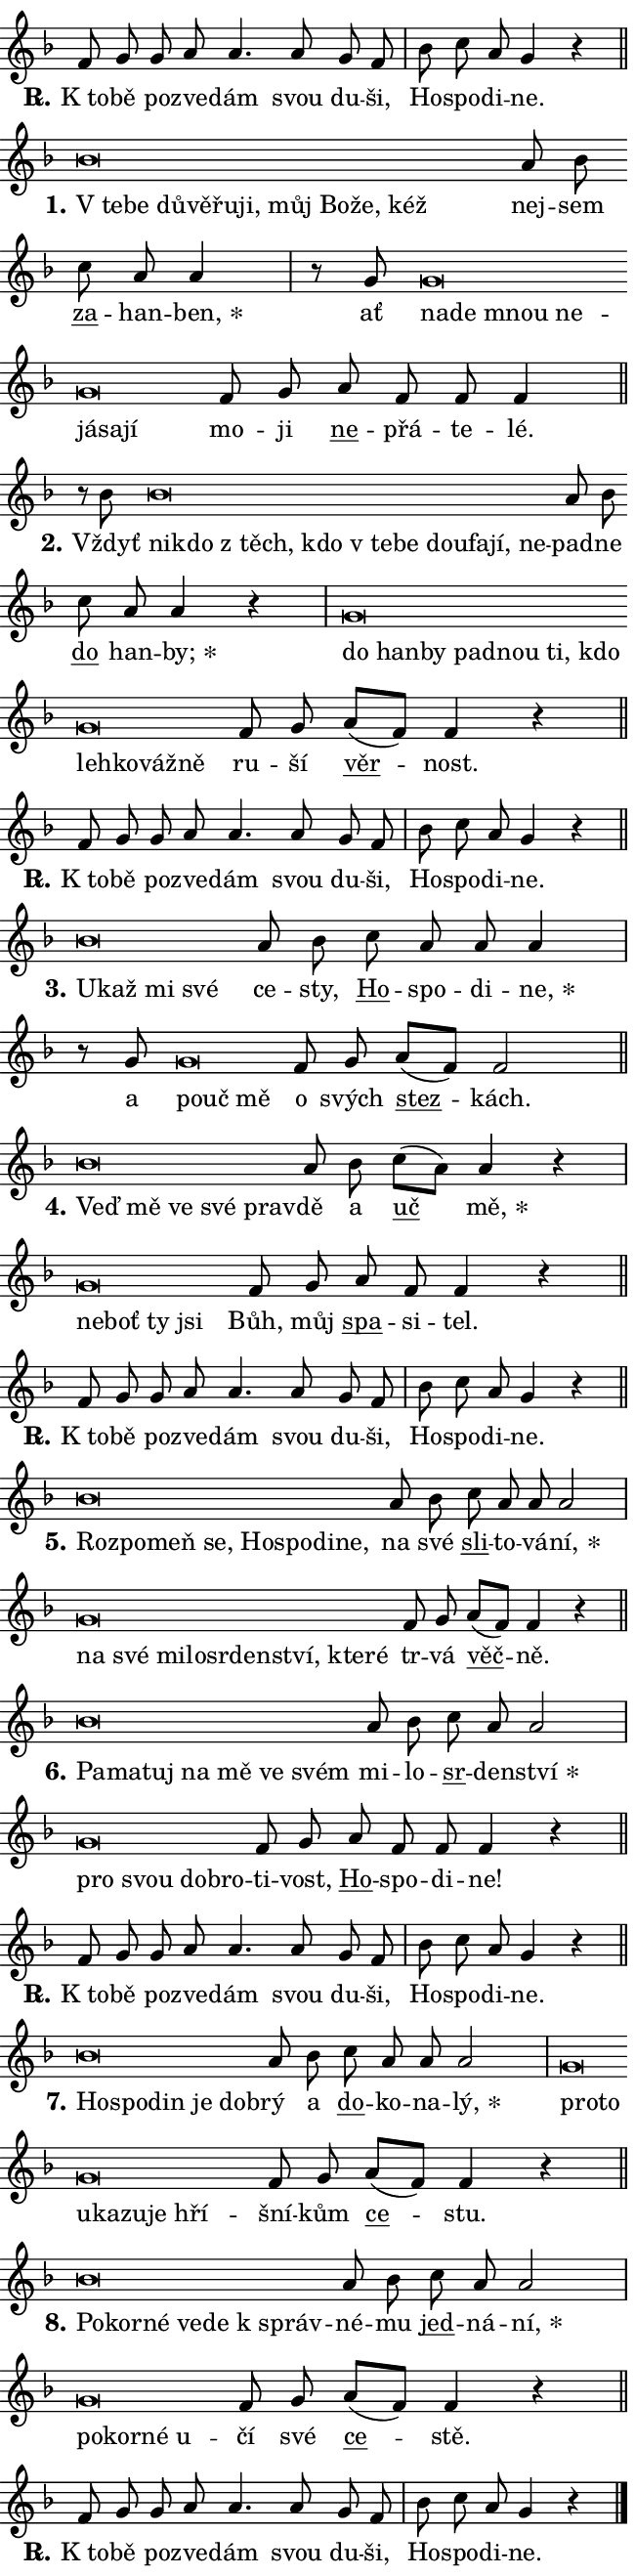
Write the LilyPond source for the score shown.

\version "2.24.0"
\header { tagline = "" }
\paper {
  indent = 0\cm
  top-margin = 0\cm
  right-margin = 0.13\cm % to fit lyric hyphens
  bottom-margin = 0\cm
  left-margin = 0\cm
  paper-width = 11\cm
  page-breaking = #ly:one-page-breaking
  system-system-spacing.basic-distance = #11
  score-system-spacing.basic-distance = #11
  ragged-last = ##f
}


%% Author: Thomas Morley
%% https://lists.gnu.org/archive/html/lilypond-user/2020-05/msg00002.html
#(define (line-position grob)
"Returns position of @var[grob} in current system:
   @code{'start}, if at first time-step
   @code{'end}, if at last time-step
   @code{'middle} otherwise
"
  (let* ((col (ly:item-get-column grob))
         (ln (ly:grob-object col 'left-neighbor))
         (rn (ly:grob-object col 'right-neighbor))
         (col-to-check-left (if (ly:grob? ln) ln col))
         (col-to-check-right (if (ly:grob? rn) rn col))
         (break-dir-left
           (and
             (ly:grob-property col-to-check-left 'non-musical #f)
             (ly:item-break-dir col-to-check-left)))
         (break-dir-right
           (and
             (ly:grob-property col-to-check-right 'non-musical #f)
             (ly:item-break-dir col-to-check-right))))
        (cond ((eqv? 1 break-dir-left) 'start)
              ((eqv? -1 break-dir-right) 'end)
              (else 'middle))))

#(define (tranparent-at-line-position vctor)
  (lambda (grob)
  "Relying on @code{line-position} select the relevant enry from @var{vctor}.
Used to determine transparency,"
    (case (line-position grob)
      ((end) (not (vector-ref vctor 0)))
      ((middle) (not (vector-ref vctor 1)))
      ((start) (not (vector-ref vctor 2))))))

noteHeadBreakVisibility =
#(define-music-function (break-visibility)(vector?)
"Makes @code{NoteHead}s transparent relying on @var{break-visibility}"
#{
  \override NoteHead.transparent =
    #(tranparent-at-line-position break-visibility)
#})

#(define delete-ledgers-for-transparent-note-heads
  (lambda (grob)
    "Reads whether a @code{NoteHead} is transparent.
If so this @code{NoteHead} is removed from @code{'note-heads} from
@var{grob}, which is supposed to be @code{LedgerLineSpanner}.
As a result ledgers are not printed for this @code{NoteHead}"
    (let* ((nhds-array (ly:grob-object grob 'note-heads))
           (nhds-list
             (if (ly:grob-array? nhds-array)
                 (ly:grob-array->list nhds-array)
                 '()))
           ;; Relies on the transparent-property being done before
           ;; Staff.LedgerLineSpanner.after-line-breaking is executed.
           ;; This is fragile ...
           (to-keep
             (remove
               (lambda (nhd)
                 (ly:grob-property nhd 'transparent #f))
               nhds-list)))
      ;; TODO find a better method to iterate over grob-arrays, similiar
      ;; to filter/remove etc for lists
      ;; For now rebuilt from scratch
      (set! (ly:grob-object grob 'note-heads)  '())
      (for-each
        (lambda (nhd)
          (ly:pointer-group-interface::add-grob grob 'note-heads nhd))
        to-keep))))

squashNotes = {
  \override NoteHead.X-extent = #'(-0.2 . 0.2)
  \override NoteHead.Y-extent = #'(-0.75 . 0)
  \override NoteHead.stencil =
    #(lambda (grob)
       (let ((pos (ly:grob-property grob 'staff-position)))
         (begin
           (if (< pos -7) (display "ERROR: Lower brevis then expected\n") (display ""))
           (if (<= pos -6) ly:text-interface::print ly:note-head::print))))
}
unSquashNotes = {
  \revert NoteHead.X-extent
  \revert NoteHead.Y-extent
  \revert NoteHead.stencil
}

hideNotes = \noteHeadBreakVisibility #begin-of-line-visible
unHideNotes = \noteHeadBreakVisibility #all-visible

% work-around for resetting accidentals
% https://lilypond.org/doc/v2.23/Documentation/notation/displaying-rhythms#unmetered-music
cadenzaMeasure = {
  \cadenzaOff
  \partial 1024 s1024
  \cadenzaOn
}

#(define-markup-command (accent layout props text) (markup?)
  "Underline accented syllable"
  (interpret-markup layout props
    #{\markup \override #'(offset . 4.3) \underline { #text }#}))

responsum = \markup \concat {
  "R" \hspace #-1.05 \path #0.1 #'((moveto 0 0.07) (lineto 0.9 0.8)) \hspace #0.05 "."
}

spaceSize = #0.6828661417322834 % exact space size for TeX Gyre Schola

\layout {
  \context {
    \Staff
    \remove "Time_signature_engraver"
    \override LedgerLineSpanner.after-line-breaking = #delete-ledgers-for-transparent-note-heads
  }
  \context {
    \Lyrics {
      \override LyricSpace.minimum-distance = \spaceSize
      \override LyricText.font-name = #"TeX Gyre Schola"
      \override LyricText.font-size = 1
      \override StanzaNumber.font-name = #"TeX Gyre Schola Bold"
      \override StanzaNumber.font-size = 1
    }
  }
  \context {
    \Score 
    \override NoteHead.text =
      #(lambda (grob) 
        (let ((pos (ly:grob-property grob 'staff-position)))
          #{\markup {
            \combine
              \halign #-0.55 \raise #(if (= pos -6) 0 0.5) \override #'(thickness . 2) \draw-line #'(3.2 . 0)
              \musicglyph "noteheads.sM1"
          }#}))
  }
}

% magnetic-lyrics.ily
%
%   written by
%     Jean Abou Samra <jean@abou-samra.fr>
%     Werner Lemberg <wl@gnu.org>
%
%   adapted by
%     Jiri Hon <jiri.hon@gmail.com>
%
% Version 2022-Apr-15

% https://www.mail-archive.com/lilypond-user@gnu.org/msg149350.html

#(define (Left_hyphen_pointer_engraver context)
   "Collect syllable-hyphen-syllable occurrences in lyrics and store
them in properties.  This engraver only looks to the left.  For
example, if the lyrics input is @code{foo -- bar}, it does the
following.

@itemize @bullet
@item
Set the @code{text} property of the @code{LyricHyphen} grob between
@q{foo} and @q{bar} to @code{foo}.

@item
Set the @code{left-hyphen} property of the @code{LyricText} grob with
text @q{foo} to the @code{LyricHyphen} grob between @q{foo} and
@q{bar}.
@end itemize

Use this auxiliary engraver in combination with the
@code{lyric-@/text::@/apply-@/magnetic-@/offset!} hook."
   (let ((hyphen #f)
         (text #f))
     (make-engraver
      (acknowledgers
       ((lyric-syllable-interface engraver grob source-engraver)
        (set! text grob)))
      (end-acknowledgers
       ((lyric-hyphen-interface engraver grob source-engraver)
        ;(when (not (grob::has-interface grob 'lyric-space-interface))
          (set! hyphen grob)));)
      ((stop-translation-timestep engraver)
       (when (and text hyphen)
         (ly:grob-set-object! text 'left-hyphen hyphen))
       (set! text #f)
       (set! hyphen #f)))))

#(define (lyric-text::apply-magnetic-offset! grob)
   "If the space between two syllables is less than the value in
property @code{LyricText@/.details@/.squash-threshold}, move the right
syllable to the left so that it gets concatenated with the left
syllable.

Use this function as a hook for
@code{LyricText@/.after-@/line-@/breaking} if the
@code{Left_@/hyphen_@/pointer_@/engraver} is active."
   (let ((hyphen (ly:grob-object grob 'left-hyphen #f)))
     (when hyphen
       (let ((left-text (ly:spanner-bound hyphen LEFT)))
         (when (grob::has-interface left-text 'lyric-syllable-interface)
           (let* ((common (ly:grob-common-refpoint grob left-text X))
                  (this-x-ext (ly:grob-extent grob common X))
                  (left-x-ext
                   (begin
                     ;; Trigger magnetism for left-text.
                     (ly:grob-property left-text 'after-line-breaking)
                     (ly:grob-extent left-text common X)))
                  ;; `delta` is the gap width between two syllables.
                  (delta (- (interval-start this-x-ext)
                            (interval-end left-x-ext)))
                  (details (ly:grob-property grob 'details))
                  (threshold (assoc-get 'squash-threshold details 0.2)))
             (when (< delta threshold)
               (let* (;; We have to manipulate the input text so that
                      ;; ligatures crossing syllable boundaries are not
                      ;; disabled.  For languages based on the Latin
                      ;; script this is essentially a beautification.
                      ;; However, for non-Western scripts it can be a
                      ;; necessity.
                      (lt (ly:grob-property left-text 'text))
                      (rt (ly:grob-property grob 'text))
                      (is-space (grob::has-interface hyphen 'lyric-space-interface))
                      (space (if is-space " " ""))
                      (extra-delta (if is-space spaceSize 0))
                      ;; Append new syllable.
                      (ltrt-space (if (and (string? lt) (string? rt))
                                (string-append lt space rt)
                                (make-concat-markup (list lt space rt))))
                      ;; Right-align `ltrt` to the right side.
                      (ltrt-space-markup (grob-interpret-markup
                               grob
                               (make-translate-markup
                                (cons (interval-length this-x-ext) 0)
                                (make-right-align-markup ltrt-space)))))
                 (begin
                   ;; Don't print `left-text`.
                   (ly:grob-set-property! left-text 'stencil #f)
                   ;; Set text and stencil (which holds all collected
                   ;; syllables so far) and shift it to the left.
                   (ly:grob-set-property! grob 'text ltrt-space)
                   (ly:grob-set-property! grob 'stencil ltrt-space-markup)
                   (ly:grob-translate-axis! grob (- (- delta extra-delta)) X))))))))))


#(define (lyric-hyphen::displace-bounds-first grob)
   ;; Make very sure this callback isn't triggered too early.
   (let ((left (ly:spanner-bound grob LEFT))
         (right (ly:spanner-bound grob RIGHT)))
     (ly:grob-property left 'after-line-breaking)
     (ly:grob-property right 'after-line-breaking)
     (ly:lyric-hyphen::print grob)))

squashThreshold = #0.4

\layout {
  \context {
    \Lyrics
    \consists #Left_hyphen_pointer_engraver
    \override LyricText.after-line-breaking =
      #lyric-text::apply-magnetic-offset!
    \override LyricHyphen.stencil = #lyric-hyphen::displace-bounds-first
    \override LyricText.details.squash-threshold = \squashThreshold
    \override LyricHyphen.minimum-distance = 0
    \override LyricHyphen.minimum-length = \squashThreshold
  }
}

squashText = \override LyricText.details.squash-threshold = 9999
unSquashText = \override LyricText.details.squash-threshold = \squashThreshold

leftText = \override LyricText.self-alignment-X = #LEFT
unLeftText = \revert LyricText.self-alignment-X

starOffset = #(lambda (grob) 
                (let ((x_offset (ly:self-alignment-interface::aligned-on-x-parent grob)))
                  (if (= x_offset 0) 0 (+ x_offset 1.2))))

star = #(define-music-function (syllable)(string?)
"Append star separator at the end of a syllable"
#{
  \once \override LyricText.X-offset = #starOffset
  \lyricmode { \markup {
    #syllable
    \override #'((font-name . "TeX Gyre Schola Bold")) \hspace #0.2 \lower #0.65 \larger "*"
  } }
#})

starAccent = #(define-music-function (syllable)(string?)
"Append star separator at the end of a syllable and make accent"
#{
  \once \override LyricText.X-offset = #starOffset
  \lyricmode { \markup {
    \accent #syllable
    \override #'((font-name . "TeX Gyre Schola Bold")) \hspace #0.2 \lower #0.65 \larger "*"
  } }
#})

breath = #(define-music-function (syllable)(string?)
"Append breathing indicator at the end of a syllable"
#{
  \lyricmode { \markup { #syllable "+" } }
#})

optionalBreath = #(define-music-function (syllable)(string?)
"Append optional breathing indicator at the end of a syllable"
#{
  \lyricmode { \markup { #syllable "(+)" } }
#})


\score {
    <<
        \new Voice = "melody" { \cadenzaOn \key f \major \relative { f'8 g g a a4. a8 g f \cadenzaMeasure \bar "|" bes c a g4 r \cadenzaMeasure \bar "||" \break } }
        \new Lyrics \lyricsto "melody" { \lyricmode { \set stanza = \responsum
"K to" -- bě po -- zve -- dám svou du -- ši, Ho -- spo -- di -- ne. } }
    >>
    \layout {}
}

\score {
    <<
        \new Voice = "melody" { \cadenzaOn \key f \major \relative { \squashNotes bes'\breve*1/16 \hideNotes \breve*1/16 \bar "" \breve*1/16 \bar "" \breve*1/16 \bar "" \breve*1/16 \bar "" \breve*1/16 \bar "" \breve*1/16 \bar "" \breve*1/16 \bar "" \breve*1/16 \breve*1/16 \bar "" \unHideNotes \unSquashNotes a8 bes \bar "" c a a4 \cadenzaMeasure \bar "|" r8 g8 \squashNotes g\breve*1/16 \hideNotes \breve*1/16 \bar "" \breve*1/16 \bar "" \breve*1/16 \bar "" \breve*1/16 \bar "" \breve*1/16 \breve*1/16 \bar "" \unHideNotes \unSquashNotes f8 g \bar "" a f f f4 \cadenzaMeasure \bar "||" \break } }
        \new Lyrics \lyricsto "melody" { \lyricmode { \set stanza = "1."
\leftText "V te" -- \squashText be dů -- vě -- řu -- ji, můj Bo -- že, kéž \unLeftText \unSquashText nej -- sem \markup \accent za -- han -- \star ben, ať \leftText na -- \squashText de mnou ne -- já -- sa -- jí \unLeftText \unSquashText mo -- ji \markup \accent ne -- přá -- te -- lé. } }
    >>
    \layout {}
}

\score {
    <<
        \new Voice = "melody" { \cadenzaOn \key f \major \relative { r8 bes'8 \squashNotes bes\breve*1/16 \hideNotes \breve*1/16 \bar "" \breve*1/16 \bar "" \breve*1/16 \bar "" \breve*1/16 \bar "" \breve*1/16 \bar "" \breve*1/16 \bar "" \breve*1/16 \bar "" \breve*1/16 \breve*1/16 \bar "" \unHideNotes \unSquashNotes a8 bes \bar "" c a a4 r \cadenzaMeasure \bar "|" \squashNotes g\breve*1/16 \hideNotes \breve*1/16 \bar "" \breve*1/16 \bar "" \breve*1/16 \bar "" \breve*1/16 \bar "" \breve*1/16 \bar "" \breve*1/16 \bar "" \breve*1/16 \bar "" \breve*1/16 \bar "" \breve*1/16 \breve*1/16 \bar "" \unHideNotes \unSquashNotes f8 g \bar "" a[( f)] f4 r \cadenzaMeasure \bar "||" \break } }
        \new Lyrics \lyricsto "melody" { \lyricmode { \set stanza = "2."
Vždyť \leftText ni -- \squashText kdo "z těch," kdo "v te" -- be dou -- fa -- jí, ne -- \unLeftText \unSquashText pad -- ne \markup \accent do han -- \star by; \leftText do \squashText han -- by pad -- nou ti, kdo leh -- ko -- váž -- ně \unLeftText \unSquashText ru -- ší \markup \accent věr -- nost. } }
    >>
    \layout {}
}

\score {
    <<
        \new Voice = "melody" { \cadenzaOn \key f \major \relative { f'8 g g a a4. a8 g f \cadenzaMeasure \bar "|" bes c a g4 r \cadenzaMeasure \bar "||" \break } }
        \new Lyrics \lyricsto "melody" { \lyricmode { \set stanza = \responsum
"K to" -- bě po -- zve -- dám svou du -- ši, Ho -- spo -- di -- ne. } }
    >>
    \layout {}
}

\score {
    <<
        \new Voice = "melody" { \cadenzaOn \key f \major \relative { \squashNotes bes'\breve*1/16 \hideNotes \breve*1/16 \bar "" \breve*1/16 \breve*1/16 \bar "" \unHideNotes \unSquashNotes a8 bes \bar "" c a a a4 \cadenzaMeasure \bar "|" r8 g8 \squashNotes g\breve*1/16 \hideNotes \breve*1/16 \breve*1/16 \bar "" \unHideNotes \unSquashNotes f8 g \bar "" a[( f)] f2 \cadenzaMeasure \bar "||" \break } }
        \new Lyrics \lyricsto "melody" { \lyricmode { \set stanza = "3."
\leftText U -- \squashText kaž mi své \unLeftText \unSquashText ce -- sty, \markup \accent Ho -- spo -- di -- \star ne, a \leftText po -- \squashText uč mě \unLeftText \unSquashText o svých \markup \accent stez -- kách. } }
    >>
    \layout {}
}

\score {
    <<
        \new Voice = "melody" { \cadenzaOn \key f \major \relative { \squashNotes bes'\breve*1/16 \hideNotes \breve*1/16 \bar "" \breve*1/16 \bar "" \breve*1/16 \breve*1/16 \bar "" \unHideNotes \unSquashNotes a8 bes \bar "" c[( a)] a4 r \cadenzaMeasure \bar "|" \squashNotes g\breve*1/16 \hideNotes \breve*1/16 \bar "" \breve*1/16 \breve*1/16 \bar "" \unHideNotes \unSquashNotes f8 g \bar "" a f f4 r \cadenzaMeasure \bar "||" \break } }
        \new Lyrics \lyricsto "melody" { \lyricmode { \set stanza = "4."
\leftText Veď \squashText mě ve své prav -- \unLeftText \unSquashText dě a \markup \accent uč \star mě, \leftText ne -- \squashText boť ty jsi \unLeftText \unSquashText Bůh, můj \markup \accent spa -- si -- tel. } }
    >>
    \layout {}
}

\score {
    <<
        \new Voice = "melody" { \cadenzaOn \key f \major \relative { f'8 g g a a4. a8 g f \cadenzaMeasure \bar "|" bes c a g4 r \cadenzaMeasure \bar "||" \break } }
        \new Lyrics \lyricsto "melody" { \lyricmode { \set stanza = \responsum
"K to" -- bě po -- zve -- dám svou du -- ši, Ho -- spo -- di -- ne. } }
    >>
    \layout {}
}

\score {
    <<
        \new Voice = "melody" { \cadenzaOn \key f \major \relative { \squashNotes bes'\breve*1/16 \hideNotes \breve*1/16 \bar "" \breve*1/16 \bar "" \breve*1/16 \bar "" \breve*1/16 \bar "" \breve*1/16 \bar "" \breve*1/16 \breve*1/16 \bar "" \unHideNotes \unSquashNotes a8 bes \bar "" c a a a2 \cadenzaMeasure \bar "|" \squashNotes g\breve*1/16 \hideNotes \breve*1/16 \bar "" \breve*1/16 \bar "" \breve*1/16 \bar "" \breve*1/16 \bar "" \breve*1/16 \bar "" \breve*1/16 \bar "" \breve*1/16 \breve*1/16 \bar "" \unHideNotes \unSquashNotes f8 g \bar "" a[( f)] f4 r \cadenzaMeasure \bar "||" \break } }
        \new Lyrics \lyricsto "melody" { \lyricmode { \set stanza = "5."
\leftText Roz -- \squashText po -- meň se, Ho -- spo -- di -- ne, \unLeftText \unSquashText na své \markup \accent sli -- to -- vá -- \star ní, \leftText na \squashText své mi -- lo -- sr -- den -- ství, kte -- ré \unLeftText \unSquashText tr -- vá \markup \accent věč -- ně. } }
    >>
    \layout {}
}

\score {
    <<
        \new Voice = "melody" { \cadenzaOn \key f \major \relative { \squashNotes bes'\breve*1/16 \hideNotes \breve*1/16 \bar "" \breve*1/16 \bar "" \breve*1/16 \bar "" \breve*1/16 \bar "" \breve*1/16 \breve*1/16 \bar "" \unHideNotes \unSquashNotes a8 bes \bar "" c a a2 \cadenzaMeasure \bar "|" \squashNotes g\breve*1/16 \hideNotes \breve*1/16 \bar "" \breve*1/16 \breve*1/16 \bar "" \unHideNotes \unSquashNotes f8 g \bar "" a f f f4 r \cadenzaMeasure \bar "||" \break } }
        \new Lyrics \lyricsto "melody" { \lyricmode { \set stanza = "6."
\leftText Pa -- \squashText ma -- tuj na mě ve svém \unLeftText \unSquashText mi -- lo -- \markup \accent sr -- den -- \star ství \leftText pro \squashText svou dob -- ro -- \unLeftText \unSquashText ti -- vost, \markup \accent Ho -- spo -- di -- ne! } }
    >>
    \layout {}
}

\score {
    <<
        \new Voice = "melody" { \cadenzaOn \key f \major \relative { f'8 g g a a4. a8 g f \cadenzaMeasure \bar "|" bes c a g4 r \cadenzaMeasure \bar "||" \break } }
        \new Lyrics \lyricsto "melody" { \lyricmode { \set stanza = \responsum
"K to" -- bě po -- zve -- dám svou du -- ši, Ho -- spo -- di -- ne. } }
    >>
    \layout {}
}

\score {
    <<
        \new Voice = "melody" { \cadenzaOn \key f \major \relative { \squashNotes bes'\breve*1/16 \hideNotes \breve*1/16 \bar "" \breve*1/16 \bar "" \breve*1/16 \breve*1/16 \bar "" \unHideNotes \unSquashNotes a8 bes \bar "" c a a a2 \cadenzaMeasure \bar "|" \squashNotes g\breve*1/16 \hideNotes \breve*1/16 \bar "" \breve*1/16 \bar "" \breve*1/16 \bar "" \breve*1/16 \bar "" \breve*1/16 \breve*1/16 \bar "" \unHideNotes \unSquashNotes f8 g \bar "" a[( f)] f4 r \cadenzaMeasure \bar "||" \break } }
        \new Lyrics \lyricsto "melody" { \lyricmode { \set stanza = "7."
\leftText Ho -- \squashText spo -- din je dob -- \unLeftText \unSquashText rý a \markup \accent do -- ko -- na -- \star lý, \leftText pro -- \squashText to u -- ka -- zu -- je hří -- \unLeftText \unSquashText šní -- kům \markup \accent ce -- stu. } }
    >>
    \layout {}
}

\score {
    <<
        \new Voice = "melody" { \cadenzaOn \key f \major \relative { \squashNotes bes'\breve*1/16 \hideNotes \breve*1/16 \bar "" \breve*1/16 \bar "" \breve*1/16 \bar "" \breve*1/16 \breve*1/16 \bar "" \unHideNotes \unSquashNotes a8 bes \bar "" c a a2 \cadenzaMeasure \bar "|" \squashNotes g\breve*1/16 \hideNotes \breve*1/16 \bar "" \breve*1/16 \breve*1/16 \bar "" \unHideNotes \unSquashNotes f8 g \bar "" a[( f)] f4 r \cadenzaMeasure \bar "||" \break } }
        \new Lyrics \lyricsto "melody" { \lyricmode { \set stanza = "8."
\leftText Po -- \squashText kor -- né ve -- de "k správ" -- \unLeftText \unSquashText né -- mu \markup \accent jed -- ná -- \star ní, \leftText po -- \squashText kor -- né u -- \unLeftText \unSquashText čí své \markup \accent ce -- stě. } }
    >>
    \layout {}
}

\score {
    <<
        \new Voice = "melody" { \cadenzaOn \key f \major \relative { f'8 g g a a4. a8 g f \cadenzaMeasure \bar "|" bes c a g4 r \cadenzaMeasure \bar "||" \break } \bar "|." }
        \new Lyrics \lyricsto "melody" { \lyricmode { \set stanza = \responsum
"K to" -- bě po -- zve -- dám svou du -- ši, Ho -- spo -- di -- ne. } }
    >>
    \layout {}
}
